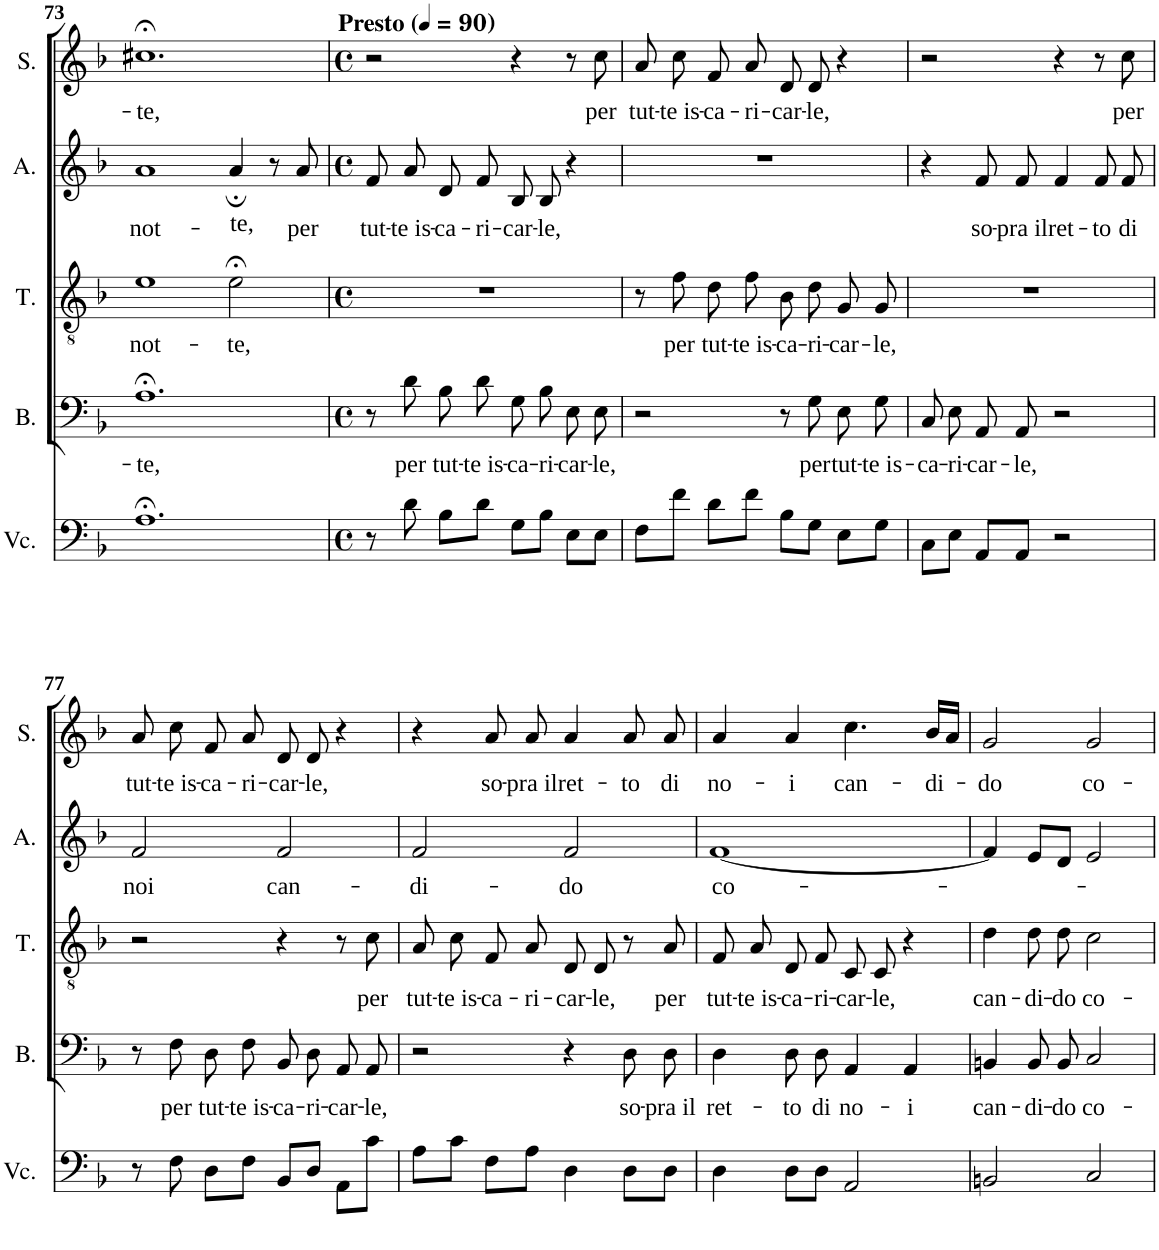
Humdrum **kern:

**kern	**kern	**text	**kern	**text	**kern	**text	**kern	**text
*part5	*part4	*part4	*part3	*part3	*part2	*part2	*part1	*part1
*staff5	*staff4	*staff4	*staff3	*staff3	*staff2	*staff2	*staff1	*staff1
*I"B.C.	*I"Basse	*	*I"Ténor	*	*I"Alto	*	*I"Soprano	*
*	*I'B.	*	*I'T.	*	*I'A.	*	*I'S.	*
!!LO:PB:g=z
*clefF4	*clefF4	*	*clefGv2	*	*clefG2	*	*clefG2	*
*k[b-]	*k[b-]	*	*k[b-]	*	*k[b-]	*	*k[b-]	*
*F:	*F:	*	*F:	*	*F:	*	*F:	*
*M3/2	*M3/2	*	*M3/2	*	*M3/2	*	*M3/2	*
=73	=73	=73	=73	=73	=73	=73	=73	=73
!	!	!LO:LY:b	!	!LO:LY:b	!	!LO:LY:b	!	!LO:LY:b
1.A;<	1.A;<	-te,	1e	not-	1a	not-	1.cc#X;<	-te,
!	!	!	!	!LO:LY:b	!	!LO:LY:b	!	!
.	.	.	2e;<\	-te,	4a;/	-te,	.	.
.	.	.	.	.	8r	.	.	.
!	!	!	!	!	!	!LO:LY:b	!	!
.	.	.	.	.	8a/	per	.	.
=74	=74	=74	=74	=74	=74	=74	=74	=74
*M4/4	*M4/4	*	*M4/4	*	*M4/4	*	*M4/4	*
*met(c)	*met(c)	*	*met(c)	*	*met(c)	*	*met(c)	*
*	*	*	*	*	*	*	*MM90	*
!	!	!	!	!	!	!	!LO:TX:a:B:t=Presto	!
!	!	!	!	!	!	!LO:LY:b	!	!
8r	8r	.	1r	.	8f/	tut-	2r	.
!	!	!LO:LY:b	!	!	!	!LO:LY:b	!	!
8d\	8d\	per	.	.	8a/	te is-	.	.
!	!	!LO:LY:b	!	!	!	!LO:LY:b	!	!
8B-\L	8B-\L	tut-	.	.	8d/	-ca-	.	.
!	!	!LO:LY:b	!	!	!	!LO:LY:b	!	!
8d\J	8d\J	te is-	.	.	8f/	-ri-	.	.
!	!	!LO:LY:b	!	!	!	!LO:LY:b	!	!
8G\L	8G\L	-ca-	.	.	8B-/	-car-	4r	.
!	!	!LO:LY:b	!	!	!	!LO:LY:b	!	!
8B-\J	8B-\J	-ri-	.	.	8B-/	-le,	.	.
!	!	!LO:LY:b	!	!	!	!	!	!
8E\L	8E\L	-car-	.	.	4r	.	8r	.
!	!	!LO:LY:b	!	!	!	!	!	!LO:LY:b
8E\J	8E\J	-le,	.	.	.	.	8cc\	per
=75	=75	=75	=75	=75	=75	=75	=75	=75
!	!	!	!	!	!	!	!	!LO:LY:b
8F\L	2r	.	8r	.	1r	.	8a/	tut-
!	!	!	!	!LO:LY:b	!	!	!	!LO:LY:b
8f\J	.	.	8f\	per	.	.	8cc\	te is-
!	!	!	!	!LO:LY:b	!	!	!	!LO:LY:b
8d\L	.	.	8d\L	tut-	.	.	8f/	-ca-
!	!	!	!	!LO:LY:b	!	!	!	!LO:LY:b
8f\J	.	.	8f\J	te is-	.	.	8a/	-ri-
!	!	!	!	!LO:LY:b	!	!	!	!LO:LY:b
8B-\L	8r	.	8B-\L	-ca-	.	.	8d/	-car-
!	!	!LO:LY:b	!	!LO:LY:b	!	!	!	!LO:LY:b
8G\J	8G\	per	8d\J	-ri-	.	.	8d/	-le,
!	!	!LO:LY:b	!	!LO:LY:b	!	!	!	!
8E\L	8E\L	tut-	8G/L	-car-	.	.	4r	.
!	!	!LO:LY:b	!	!LO:LY:b	!	!	!	!
8G\J	8G\J	te is-	8G/J	-le,	.	.	.	.
=76	=76	=76	=76	=76	=76	=76	=76	=76
!	!	!LO:LY:b	!	!	!	!	!	!
8C\L	8C\L	-ca-	1r	.	4r	.	2r	.
!	!	!LO:LY:b	!	!	!	!	!	!
8E\J	8E\J	-ri-	.	.	.	.	.	.
!	!	!LO:LY:b	!	!	!	!LO:LY:b	!	!
8AA/L	8AA/L	-car-	.	.	8f/	so-	.	.
!	!	!LO:LY:b	!	!	!	!LO:LY:b	!	!
8AA/J	8AA/J	-le,	.	.	8f/	pra il	.	.
!	!	!	!	!	!	!LO:LY:b	!	!
2r	2r	.	.	.	4f/	ret-	4r	.
!	!	!	!	!	!	!LO:LY:b	!	!
.	.	.	.	.	8f/	-to	8r	.
!	!	!	!	!	!	!LO:LY:b	!	!LO:LY:b
.	.	.	.	.	8f/	di	8cc\	per
!!LO:LB:g=z
=77	=77	=77	=77	=77	=77	=77	=77	=77
!	!	!	!	!	!	!LO:LY:b	!	!LO:LY:b
8r	8r	.	2r	.	2f/	noi	8a/	tut-
!	!	!LO:LY:b	!	!	!	!	!	!LO:LY:b
8F\	8F\	per	.	.	.	.	8cc\	te is-
!	!	!LO:LY:b	!	!	!	!	!	!LO:LY:b
8D\L	8D\L	tut-	.	.	.	.	8f/	-ca-
!	!	!LO:LY:b	!	!	!	!	!	!LO:LY:b
8F\J	8F\J	te is-	.	.	.	.	8a/	-ri-
!	!	!LO:LY:b	!	!	!	!LO:LY:b	!	!LO:LY:b
8BB-/L	8BB-/L	-ca-	4r	.	2f/	can-	8d/	-car-
!	!	!LO:LY:b	!	!	!	!	!	!LO:LY:b
8D/J	8D/J	-ri-	.	.	.	.	8d/	-le,
!	!	!LO:LY:b	!	!	!	!	!	!
8AA\L	8AA/L	-car-	8r	.	.	.	4r	.
!	!	!LO:LY:b	!	!LO:LY:b	!	!	!	!
8c\J	8AA/J	-le,	8c\	per	.	.	.	.
=78	=78	=78	=78	=78	=78	=78	=78	=78
!	!	!	!	!LO:LY:b	!	!LO:LY:b	!	!
8A\L	2r	.	8A\L	tut-	2f/	-di-	4r	.
!	!	!	!	!LO:LY:b	!	!	!	!
8c\J	.	.	8c\J	te is-	.	.	.	.
!	!	!	!	!LO:LY:b	!	!	!	!LO:LY:b
8F\L	.	.	8F/L	-ca-	.	.	8a/	so-
!	!	!	!	!LO:LY:b	!	!	!	!LO:LY:b
8A\J	.	.	8A/J	-ri-	.	.	8a/	pra il
!	!	!	!	!LO:LY:b	!	!LO:LY:b	!	!LO:LY:b
4D\	4r	.	8D/L	-car-	2f/	-do	4a/	ret-
!	!	!	!	!LO:LY:b	!	!	!	!
.	.	.	8D/J	-le,	.	.	.	.
!	!	!LO:LY:b	!	!	!	!	!	!LO:LY:b
8D\L	8D\L	so-	8r	.	.	.	8a/	-to
!	!	!LO:LY:b	!	!LO:LY:b	!	!	!	!LO:LY:b
8D\J	8D\J	pra il	8A/	per	.	.	8a/	di
=79	=79	=79	=79	=79	=79	=79	=79	=79
!	!	!LO:LY:b	!	!LO:LY:b	!	!LO:LY:b	!	!LO:LY:b
4D\	4D\	ret-	8F/L	tut-	[1f	co-	4a/	no-
!	!	!	!	!LO:LY:b	!	!	!	!
.	.	.	8A/J	te is-	.	.	.	.
!	!	!LO:LY:b	!	!LO:LY:b	!	!	!	!LO:LY:b
8D\L	8D\L	-to	8D/L	-ca-	.	.	4a/	-i
!	!	!LO:LY:b	!	!LO:LY:b	!	!	!	!
8D\J	8D\J	di	8F/J	-ri-	.	.	.	.
!	!	!LO:LY:b	!	!LO:LY:b	!	!	!	!LO:LY:b
2AA/	4AA/	no-	8C/L	-car-	.	.	4.cc\	can-
!	!	!	!	!LO:LY:b	!	!	!	!
.	.	.	8C/J	-le,	.	.	.	.
!	!	!LO:LY:b	!	!	!	!	!	!
.	4AA/	-i	4r	.	.	.	.	.
!	!	!	!	!	!	!	!	!LO:LY:b
.	.	.	.	.	.	.	16b-/LL	-di-
.	.	.	.	.	.	.	16a/JJ	.
=80	=80	=80	=80	=80	=80	=80	=80	=80
!	!	!LO:LY:b	!	!LO:LY:b	!	!	!	!LO:LY:b
2BBn/	4BBn/	can-	4d\	can-	4f/]	.	2g/	-do
!	!	!LO:LY:b	!	!LO:LY:b	!	!	!	!
.	8BB/L	-di-	8d\L	-di-	8e/L	.	.	.
!	!	!LO:LY:b	!	!LO:LY:b	!	!	!	!
.	8BB/J	-do	8d\J	-do	8d/J	.	.	.
!	!	!LO:LY:b	!	!LO:LY:b	!	!	!	!LO:LY:b
2C/	2C/	co-	2c\	co-	2e/	.	2g/	co-
=	=	=	=	=	=	=	=	=
*-	*-	*-	*-	*-	*-	*-	*-	*-
